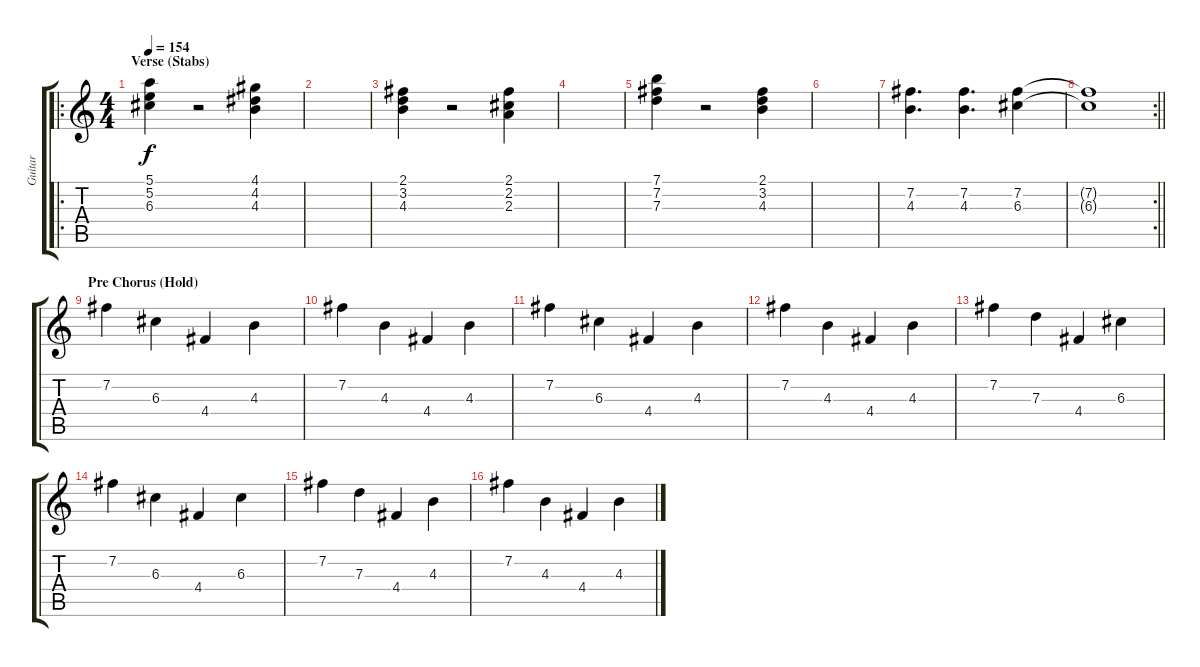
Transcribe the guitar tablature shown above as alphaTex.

\track ("Guitar" "Guitar") {instrument electricguitarjazz}
\staff {score tabs}
\tuning (E4 B3 G3 D3 A2 E2) {hide}
\ro
\ts (4 4)
\section ("" "Verse (Stabs)")
\tempo 154
\clef g2
\ks c
(5.1 5.2 6.3).4{dy f instrument electricguitarjazz} r.2 (4.1 4.2 4.3).4 |
|
(2.1 3.2 4.3).4 r.2 (2.1 2.2 2.3).4 |
|
(7.1 7.2 7.3).4 r.2 (2.1 3.2 4.3).4 |
|
(7.2 4.3).4{d} (7.2 4.3).4{d} (7.2 6.3).4 |
\rc 2
\barLineRight lightlight
(7.2{t} 6.3{t}).1 |
\section ("" "Pre Chorus (Hold)")
7.2.4 6.3.4 4.4.4 4.3.4 |
7.2.4 4.3.4 4.4.4 4.3.4 |
7.2.4 6.3.4 4.4.4 4.3.4 |
7.2.4 4.3.4 4.4.4 4.3.4 |
7.2.4 7.3.4 4.4.4 6.3.4 |
7.2.4 6.3.4 4.4.4 6.3.4 |
7.2.4 7.3.4 4.4.4 4.3.4 |
7.2.4 4.3.4 4.4.4 4.3.4
